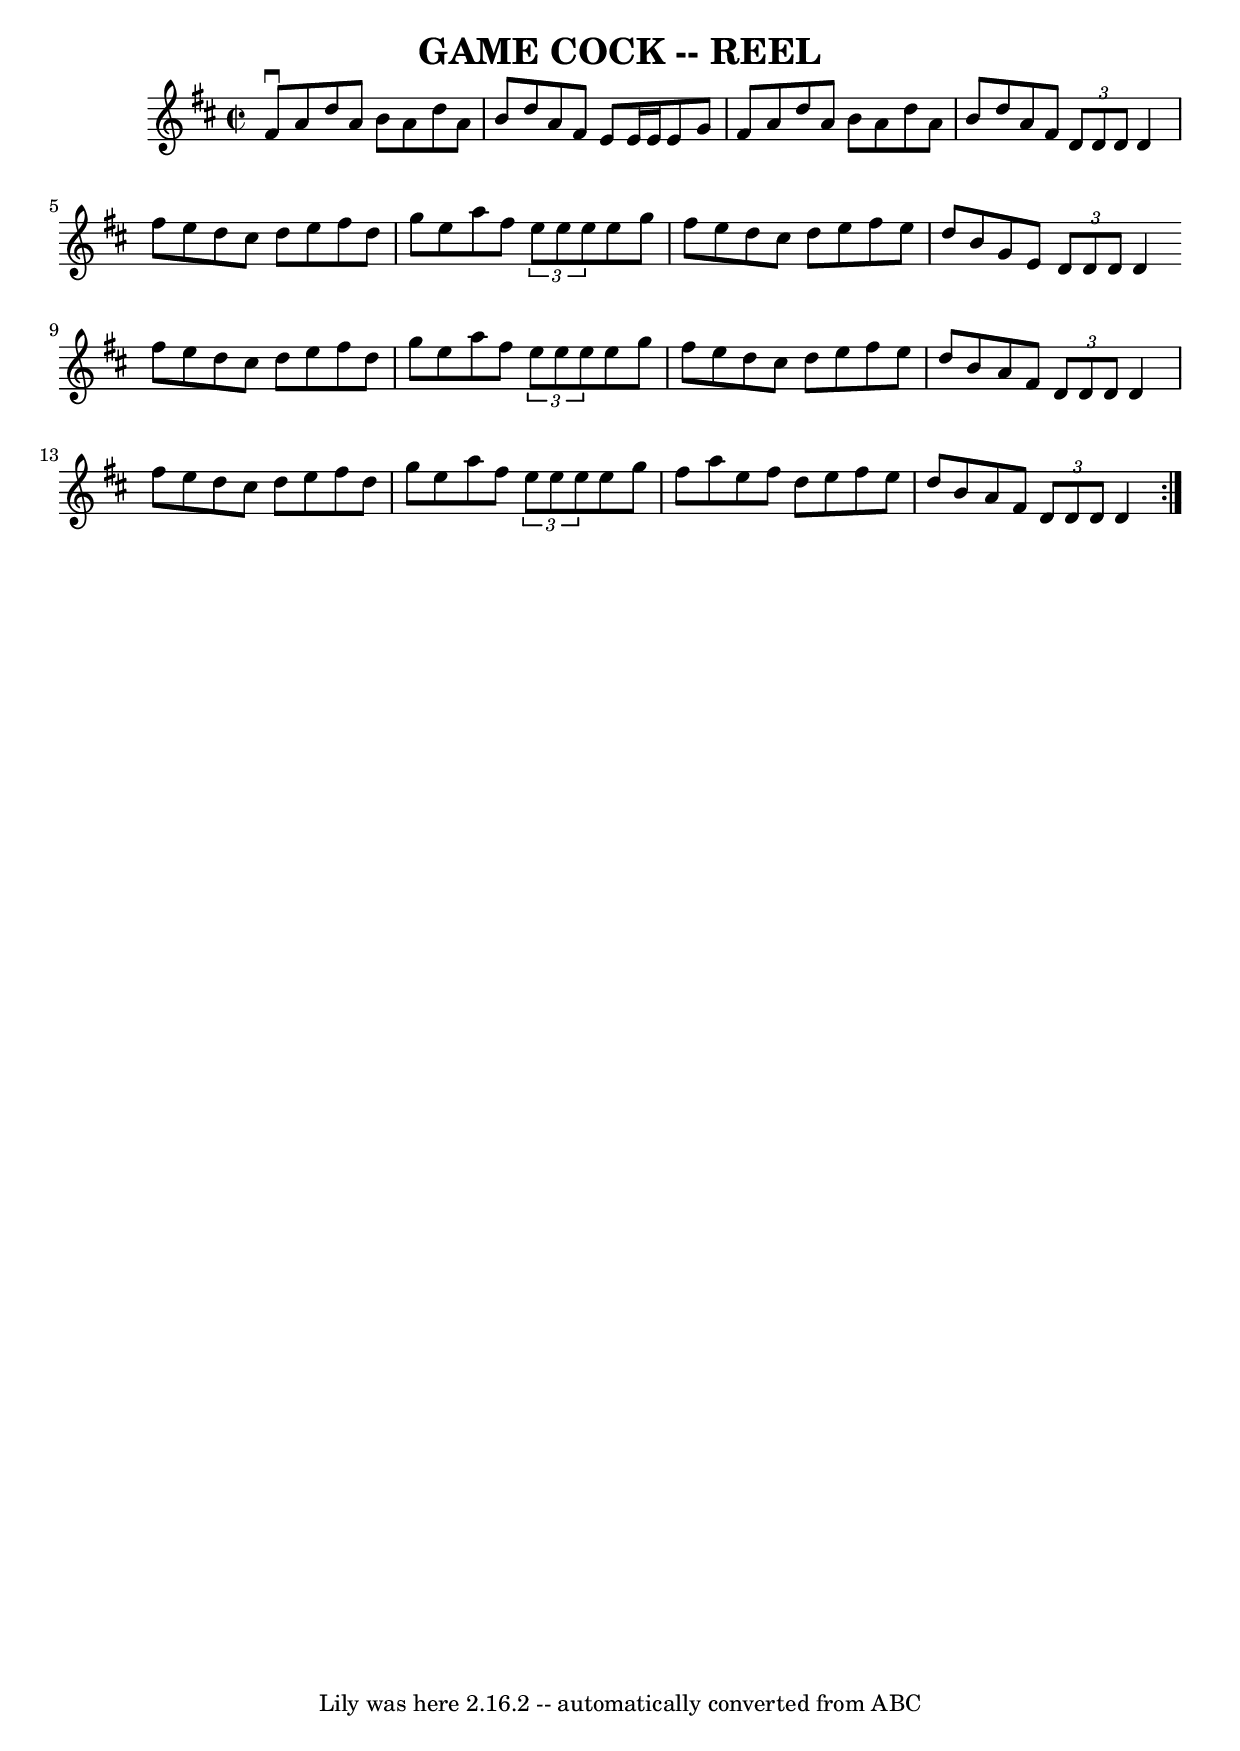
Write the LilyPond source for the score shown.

\version "2.16.2"
\include "Mammoth.ily"
\header {
  %% book = "Ryan's Mammoth Collection of Fiddle Tunes"
 crossRefNumber = "1"
 footnotes = ""
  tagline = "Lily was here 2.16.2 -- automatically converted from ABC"
  title = "GAME COCK -- REEL"

}
voicedefault =  {



  \repeat volta 2 {

    \override Staff.TimeSignature #'style = #'C
    \time 2/2 
    \key d \major
 fis'8^\downbow a'8 d''8 a'8 b'8 a'8 d''8 a'8     |
 b'8 d''8 a'8 fis'8 e'8 e'16 e'16 e'8 g'8     |
 fis'8 a'8 d''8 a'8 b'8 a'8 d''8 a'8     |
 b'8 d''8 a'8 fis'8    \times 2/3 { d'8 d'8    
				 d'8   				     } d'4     |
 fis''8 e''8 d''8 cis''8 d''8 e''8 fis''8 d''8     |
 g''8 e''8 a''8 fis''8    \times 2/3 {   
 e''8 e''8 e''8       } e''8 g''8     |
 fis''8 e''8 d''8 cis''8 d''8 e''8 fis''8 e''8     |
 d''8 b'8 g'8    
 e'8    \times 2/3 { d'8 d'8 d'8   		      } d'4    \bar " |." fis''8 e''8 d''8 cis''8 d''8 e''8 fis''8 d''8     |
 g''8    
 e''8 a''8 fis''8    \times 2/3 { e''8 e''8 e''8   				   } e''8 g''8   |
 fis''8 e''8 d''8 cis''8 d''8 e''8 fis''8 e''8     |
 d''8 b'8 a'8 fis'8    \times 2/3 { d'8 d'8    
				 d'8   				     } d'4     |
 fis''8 e''8 d''8 cis''8 d''8 e''8 fis''8 d''8     |
 g''8 e''8 a''8 fis''8    \times 2/3 {   
 e''8 e''8 e''8       } e''8 g''8     |
 fis''8 a''8 e''8 fis''8 d''8 e''8 fis''8 e''8     |
 d''8 b'8 a'8    
 fis'8    \times 2/3 { d'8 d'8 d'8  
			} d'4    
  }   

}

\score{
  <<

    \context Staff="default"
    {
      \voicedefault 
      
    }

  >>
  \layout {
    
  }
  \midi {
  }

}
